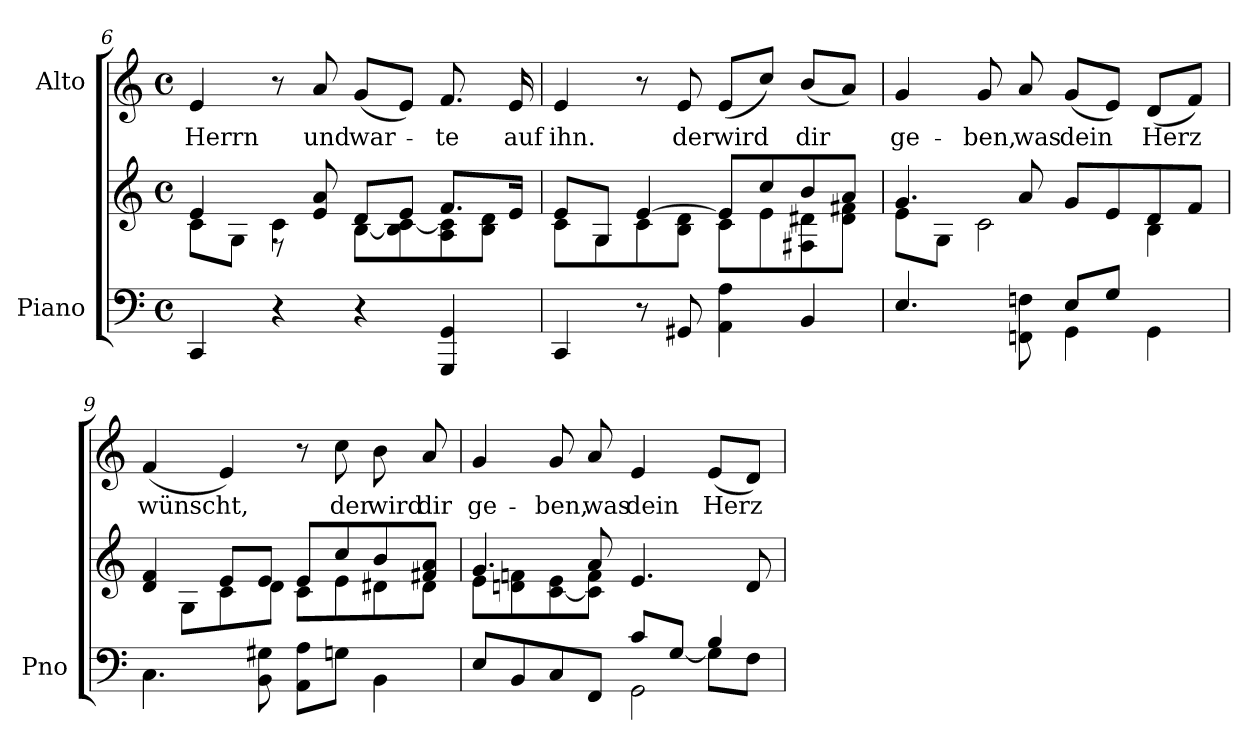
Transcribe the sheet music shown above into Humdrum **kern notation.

**kern	**kern	**kern	**text
*part2	*part2	*part1	*part1
*staff3	*staff2	*staff1	*staff1
*I"Piano	*	*I"Alto	*
*I'Pno	*	*	*
*clefF4	*clefG2	*clefG2	*
*k[]	*k[]	*k[]	*
*M4/4	*M4/4	*M4/4	*
*met(c)	*met(c)	*met(c)	*
=6	=6	=6	=6
*	*^	*	*
!	!	!	!	!LO:LY:b
4CC/	8c\L	4e/	4e/	Herrn
.	8G\J	.	.	.
4r	4c\	8r	8r	.
!	!	!	!	!LO:LY:b
.	.	8e/ 8a/	8a/	und
!	!	!	!	!LO:LY:b
4r	8d/L	[8B\L	(<8g/L	war-
.	8e/J	8B\] [8c\	8e/J)	.
!	!	!	!	!LO:LY:b
4GGG/ 4GG/	8.f/L	8A\ 8c\]	8.f/	-te
.	.	8B\ 8d\J	.	.
!	!	!	!	!LO:LY:b
.	16e/Jk	.	16e/	auf
=7	=7	=7	=7	=7
!	!	!	!	!LO:LY:b
4CC/	8e/L	8c\L	4e/	ihn.
.	8G/J	8G\	.	.
8r	[4e/	8c\	8r	.
!	!	!	!	!LO:LY:b
8GG#X/	.	8B\ 8d\J	8e/	der
!	!	!	!	!LO:LY:b
4AA\ 4A\	8e/L]	8c\L	(<8e/L	-wird
.	8cc/	8e\	8cc/J)	.
!	!	!	!	!LO:LY:b
4BB/	8b/	8F#X\ 8d#X\	(<8b/L	dir
.	8a/J	8d#\ 8f#X\J	8a/J)	.
=8	=8	=8	=8	=8
*^	*	*	*	*
!	!	!	!	!	!LO:LY:b
4.E/	2ryy	4.g/	8e\L	4g/	ge-
.	.	.	8G\J	.	.
!	!	!	!	!	!LO:LY:b
.	.	.	2c\	8g/	-ben,
!	!	!	!	!	!LO:LY:b
8FFn\ 8Fn\	.	8a/	.	8a/	was
!	!	!	!	!	!LO:LY:b
4GG\	8E/L	8g/L	.	(<8g/L	dein
.	8G/J	8e/	.	8e/J)	.
!	!	!	!	!	!LO:LY:b
4GG\	4ryy	8d/	4B\	(<8d/L	Herz
.	.	8f/J	.	8f/J)	.
*v	*v	*	*	*	*
!!LO:LB:g=z
=9	=9	=9	=9	=9
!	!	!	!	!LO:LY:b
4.C\	4d/ 4f/	8ryy	(<4f/	wünscht,
.	.	8G\L	.	.
.	8e/L	8c\	4e/)	.
8BB\ 8G#X\	8e/J	8d\J	.	.
8AA\ 8A\L	8e/L	8c\L	8r	.
!	!	!	!	!LO:LY:b
8Gn\J	8cc/	8e\	8cc\	der
!	!	!	!	!LO:LY:b
4BB\	8b/	8d#X\	8b\	wird
!	!	!	!	!LO:LY:b
.	8f#X/ 8a/J	8d#\J	8a/	dir
=10	=10	=10	=10	=10
*^	*	*	*	*
*	*^	*	*	*	*
!	!	!	!	!	!	!LO:LY:b
8E/L	2ryy	2.ryy	4.g/	8e\L	4g/	ge-
8BB/	.	.	.	8dn\ 8fn\	.	.
!	!	!	!	!	!	!LO:LY:b
8C/	.	.	.	[8c\ 8e\	8g/	-ben,
!	!	!	!	!	!	!LO:LY:b
8FF/J	.	.	8a/	8c\] 8f\J	8a/	was
!	!	!	!	!	!	!LO:LY:b
2GG\	8c/L	.	4.e/	2ryy	4e/	dein
.	[8G/J	.	.	.	.	.
!	!	!	!	!	!	!LO:LY:b
.	4B/	8G\L]	.	.	(<8e/L	Herz
.	.	8F\J	8d/	.	8d/J)	.
*v	*v	*v	*	*	*	*
*	*v	*v	*	*
=	=	=	=
*-	*-	*-	*-
